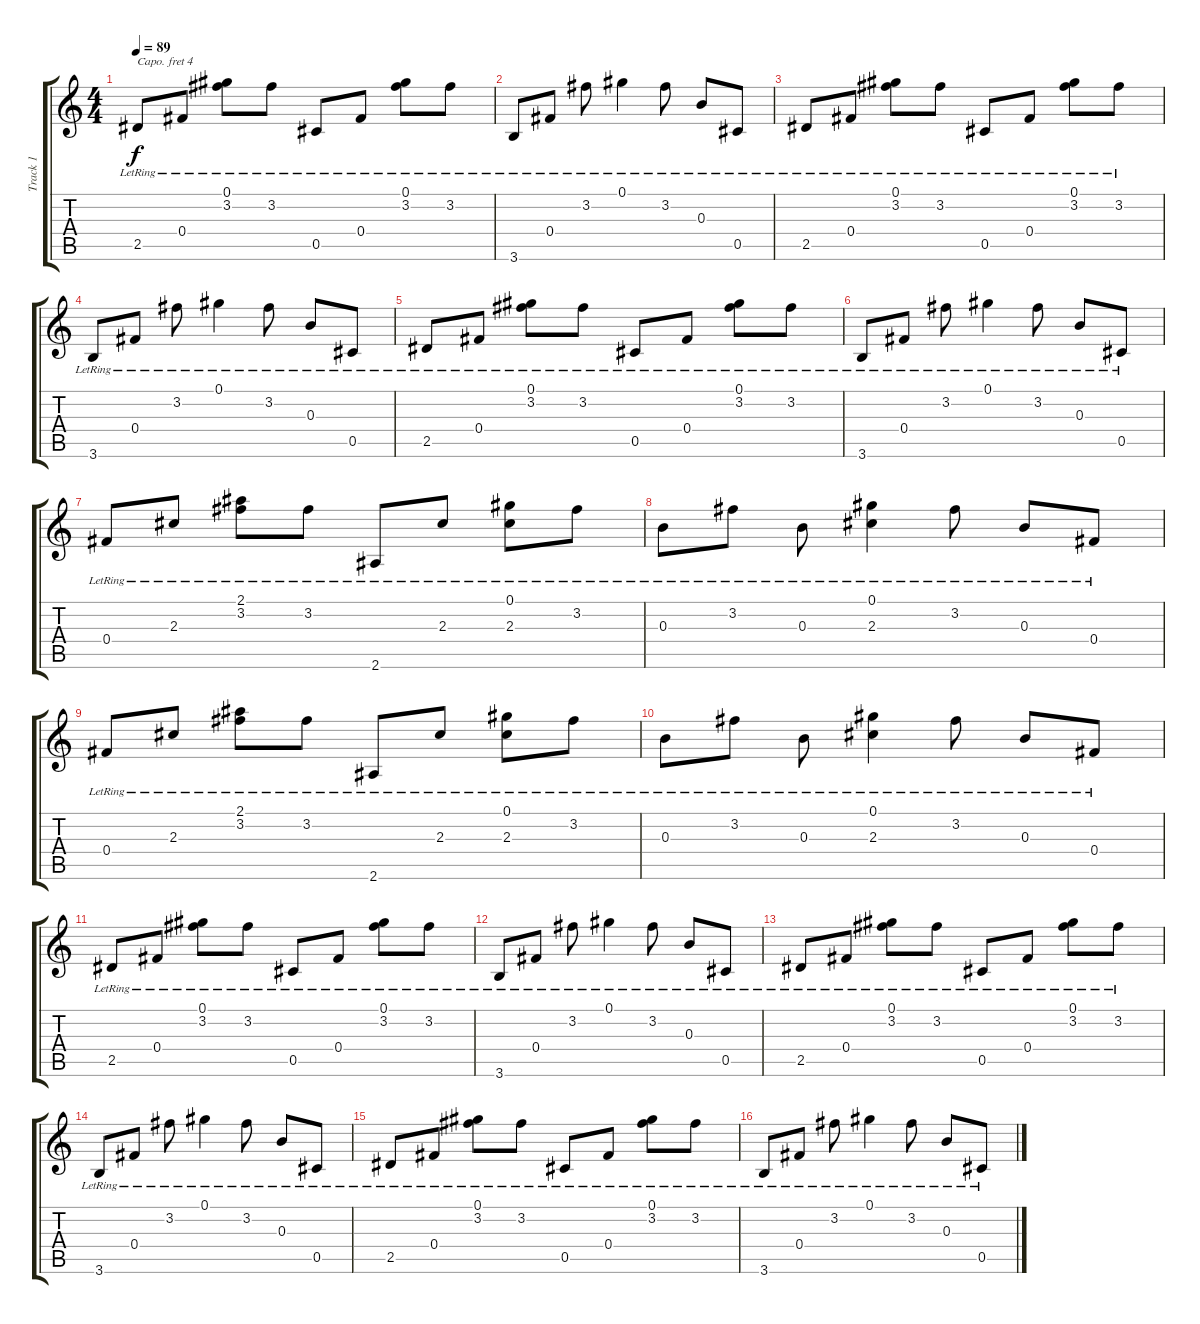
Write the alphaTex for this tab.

\track ("Track 1" "Track 1") {instrument acousticguitarsteel}
\staff {score tabs}
\capo 4
\tuning (E4 B3 G3 D3 A2 E2) {hide}
\ts (4 4)
\tempo 89
\clef g2
\ks c
2.5{lr}.8{dy f} 0.4{lr}.8 (0.1{lr} 3.2{lr}).8 3.2{lr}.8 0.5{lr}.8 0.4{lr}.8 (0.1{lr} 3.2{lr}).8 3.2{lr}.8 |
3.6{lr}.8 0.4{lr}.8 3.2{lr}.8 0.1{lr}.4 3.2{lr}.8 0.3{lr}.8 0.5{lr}.8 |
2.5{lr}.8 0.4{lr}.8 (0.1{lr} 3.2{lr}).8 3.2{lr}.8 0.5{lr}.8 0.4{lr}.8 (0.1{lr} 3.2{lr}).8 3.2{lr}.8 |
3.6{lr}.8 0.4{lr}.8 3.2{lr}.8 0.1{lr}.4 3.2{lr}.8 0.3{lr}.8 0.5{lr}.8 |
2.5{lr}.8 0.4{lr}.8 (0.1{lr} 3.2{lr}).8 3.2{lr}.8 0.5{lr}.8 0.4{lr}.8 (0.1{lr} 3.2{lr}).8 3.2{lr}.8 |
3.6{lr}.8 0.4{lr}.8 3.2{lr}.8 0.1{lr}.4 3.2{lr}.8 0.3{lr}.8 0.5{lr}.8 |
0.4{lr}.8 2.3{lr}.8 (2.1{lr} 3.2{lr}).8 3.2{lr}.8 2.6{lr}.8 2.3{lr}.8 (0.1{lr} 2.3{lr}).8 3.2{lr}.8 |
0.3{lr}.8 3.2{lr}.8 0.3{lr}.8 (0.1{lr} 2.3{lr}).4 3.2{lr}.8 0.3{lr}.8 0.4{lr}.8 |
0.4{lr}.8 2.3{lr}.8 (2.1{lr} 3.2{lr}).8 3.2{lr}.8 2.6{lr}.8 2.3{lr}.8 (0.1{lr} 2.3{lr}).8 3.2{lr}.8 |
0.3{lr}.8 3.2{lr}.8 0.3{lr}.8 (0.1{lr} 2.3{lr}).4 3.2{lr}.8 0.3{lr}.8 0.4{lr}.8 |
2.5{lr}.8 0.4{lr}.8 (0.1{lr} 3.2{lr}).8 3.2{lr}.8 0.5{lr}.8 0.4{lr}.8 (0.1{lr} 3.2{lr}).8 3.2{lr}.8 |
3.6{lr}.8 0.4{lr}.8 3.2{lr}.8 0.1{lr}.4 3.2{lr}.8 0.3{lr}.8 0.5{lr}.8 |
2.5{lr}.8 0.4{lr}.8 (0.1{lr} 3.2{lr}).8 3.2{lr}.8 0.5{lr}.8 0.4{lr}.8 (0.1{lr} 3.2{lr}).8 3.2{lr}.8 |
3.6{lr}.8 0.4{lr}.8 3.2{lr}.8 0.1{lr}.4 3.2{lr}.8 0.3{lr}.8 0.5{lr}.8 |
2.5{lr}.8 0.4{lr}.8 (0.1{lr} 3.2{lr}).8 3.2{lr}.8 0.5{lr}.8 0.4{lr}.8 (0.1{lr} 3.2{lr}).8 3.2{lr}.8 |
3.6{lr}.8 0.4{lr}.8 3.2{lr}.8 0.1{lr}.4 3.2{lr}.8 0.3{lr}.8 0.5{lr}.8
